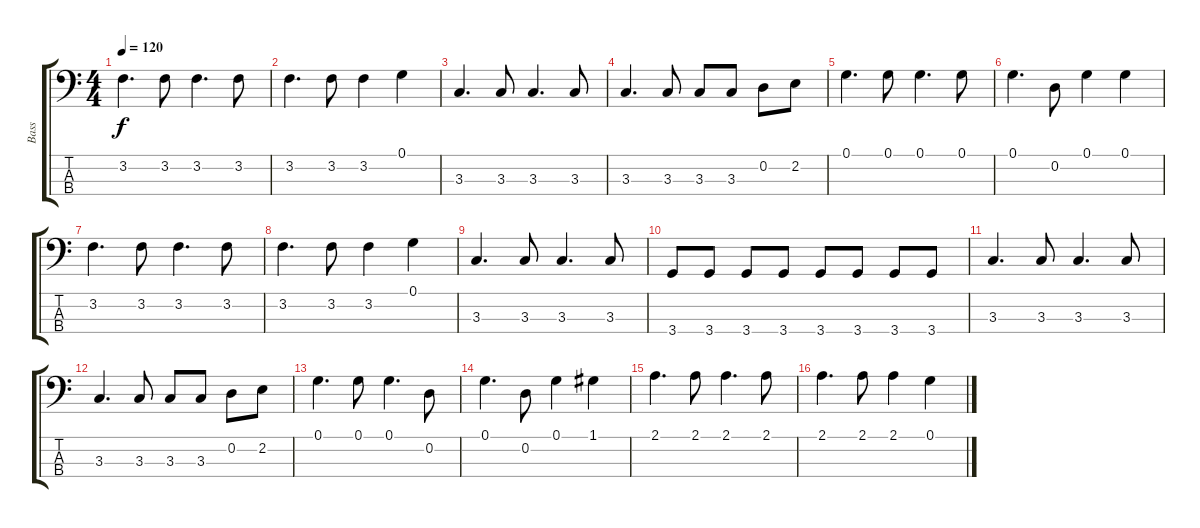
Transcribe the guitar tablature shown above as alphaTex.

\track ("Bass" "Bass") {instrument electricbassfinger}
\staff {score tabs}
\tuning (G2 D2 A1 E1) {hide}
\ts (4 4)
\tempo 120
\clef f4
\ks c
3.2.4{d dy f} 3.2.8 3.2.4{d} 3.2.8 |
3.2.4{d} 3.2.8 3.2.4 0.1.4 |
3.3.4{d} 3.3.8 3.3.4{d} 3.3.8 |
3.3.4{d} 3.3.8 3.3.8 3.3.8 0.2.8 2.2.8 |
0.1.4{d} 0.1.8 0.1.4{d} 0.1.8 |
0.1.4{d} 0.2.8 0.1.4 0.1.4 |
3.2.4{d} 3.2.8 3.2.4{d} 3.2.8 |
3.2.4{d} 3.2.8 3.2.4 0.1.4 |
3.3.4{d} 3.3.8 3.3.4{d} 3.3.8 |
3.4.8 3.4.8 3.4.8 3.4.8 3.4.8 3.4.8 3.4.8 3.4.8 |
3.3.4{d} 3.3.8 3.3.4{d} 3.3.8 |
3.3.4{d} 3.3.8 3.3.8 3.3.8 0.2.8 2.2.8 |
0.1.4{d} 0.1.8 0.1.4{d} 0.2.8 |
0.1.4{d} 0.2.8 0.1.4 1.1.4 |
2.1.4{d} 2.1.8 2.1.4{d} 2.1.8 |
2.1.4{d} 2.1.8 2.1.4 0.1.4
